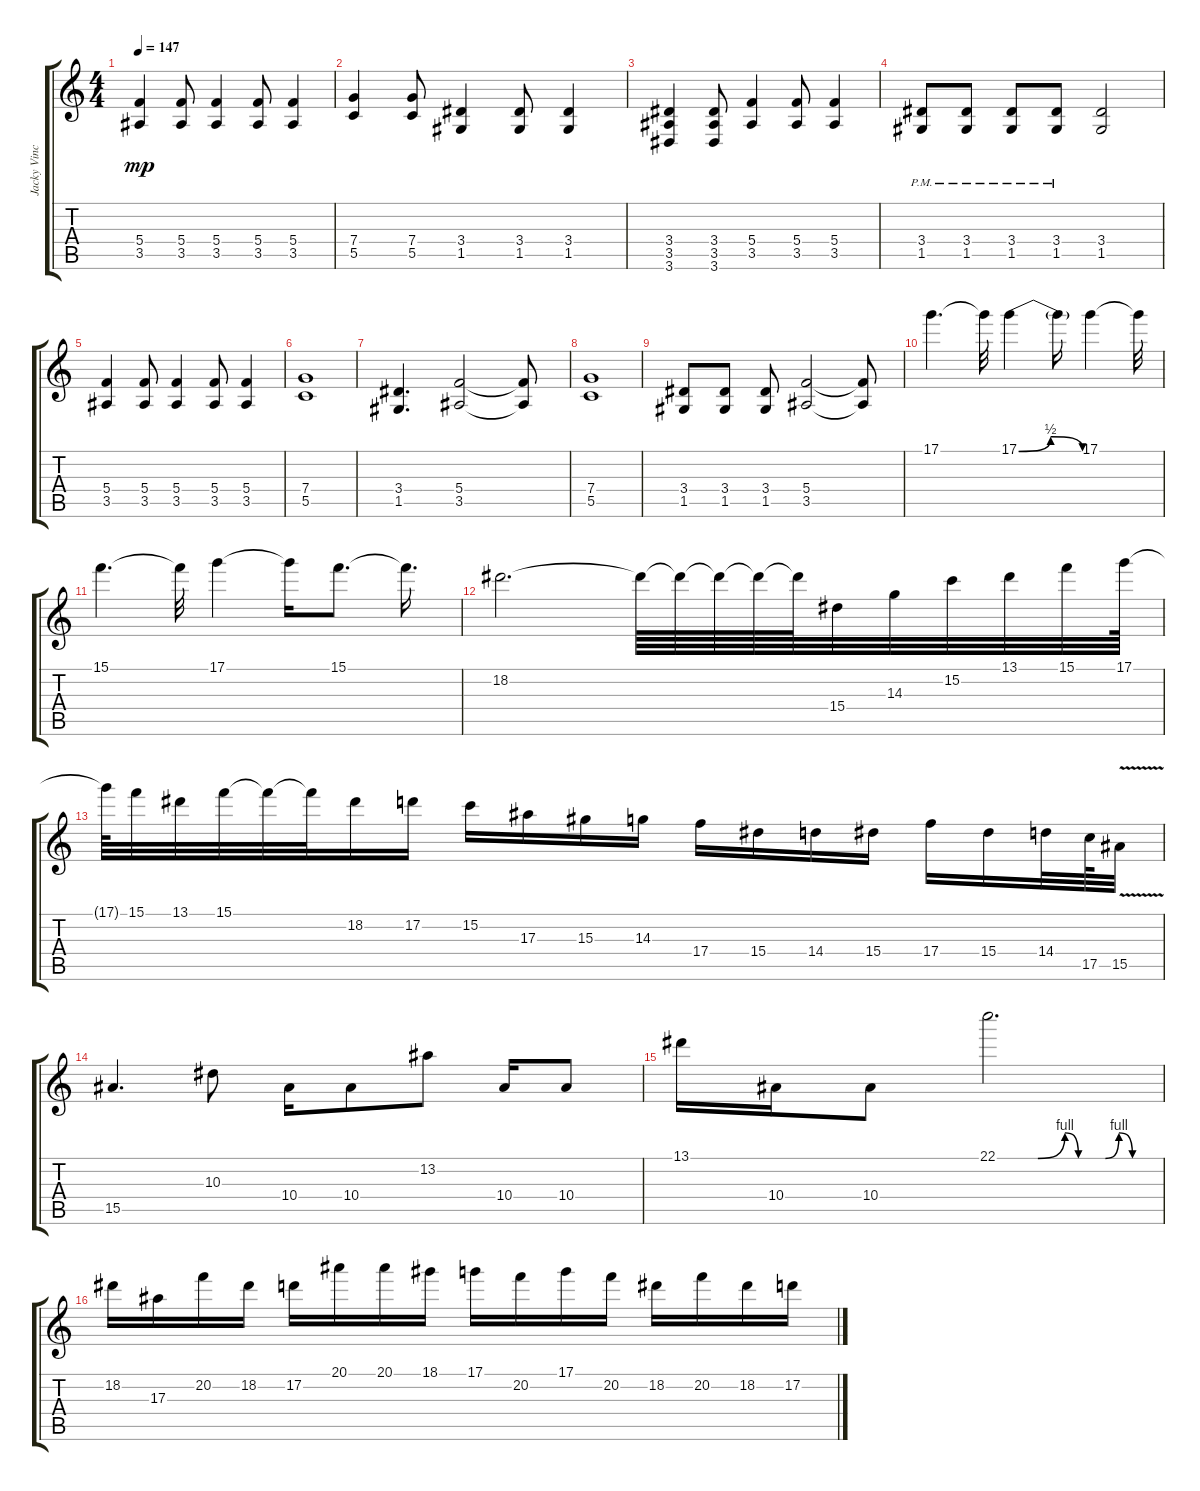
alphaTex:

\track ("Jacky Vincent - Lead" "Jacky Vinc") {instrument distortionguitar}
\staff {score tabs}
\tuning (D4 A3 F3 C3 G2 C2) {hide}
\ts (4 4)
\tempo 147
\clef g2
\ks c
(5.4 3.5).4{dy mp} (5.4 3.5).8 (5.4 3.5).4 (5.4 3.5).8 (5.4 3.5).4 |
(7.4 5.5).4 (7.4 5.5).8 (3.4 1.5).4 (3.4 1.5).8 (3.4 1.5).4 |
(3.4 3.5 3.6).4 (3.4 3.5 3.6).8 (5.4 3.5).4 (5.4 3.5).8 (5.4 3.5).4 |
(3.4{pm} 1.5{pm}).8 (3.4{pm} 1.5{pm}).8 (3.4{pm} 1.5{pm}).8 (3.4{pm} 1.5{pm}).8 (3.4 1.5).2 |
(5.4 3.5).4 (5.4 3.5).8 (5.4 3.5).4 (5.4 3.5).8 (5.4 3.5).4 |
(7.4 5.5).1 |
(3.4 1.5).4{d} (5.4 3.5).2 (5.4{t} 3.5{t}).8 |
(7.4 5.5).1 |
(3.4 1.5).8 (3.4 1.5).8 (3.4 1.5).8 (5.4 3.5).2 (5.4{t} 3.5{t}).8 |
17.1.4{d} 17.1{t}.32 17.1{be (bendrelease 0 0 45 2 45 2 60 0)}.4 17.1{t}.16 17.1.4 17.1{t}.32 |
15.1.4{d} 15.1{t}.32 17.1.4 17.1{t}.16 15.1.8{d} 15.1{t}.16{d} |
18.2.2{d} 18.2{t}.64 18.2{t}.64 18.2{t}.64 18.2{t}.64 18.2{t}.64 15.4.32 14.3.32 15.2.32 13.1.32 15.1.32 17.1.64 |
17.1{t}.64 15.1.32 13.1.32 15.1.32 15.1{t}.32 15.1{t}.32 18.2.16 17.2.16 15.2.16 17.3.16 15.3.16 14.3.16 17.4.16 15.4.16 14.4.16 15.4.16 17.4.16 15.4.16 14.4.32 17.5.64 15.5{v}.32 |
15.5.4{d} 10.3.8 10.4.16 10.4.8 13.2.8 10.4.16 10.4.8 |
13.1.16 10.4.16 10.4.8 22.1{be (custom 0 0 15 0 25 4 30 0 35 0 40 0 45 4 50 0 55 0 60 0)}.2{d} |
18.2.16 17.3.16 20.2.16 18.2.16 17.2.16 20.1.16 20.1.16 18.1.16 17.1.16 20.2.16 17.1.16 20.2.16 18.2.16 20.2.16 18.2.16 17.2.16
